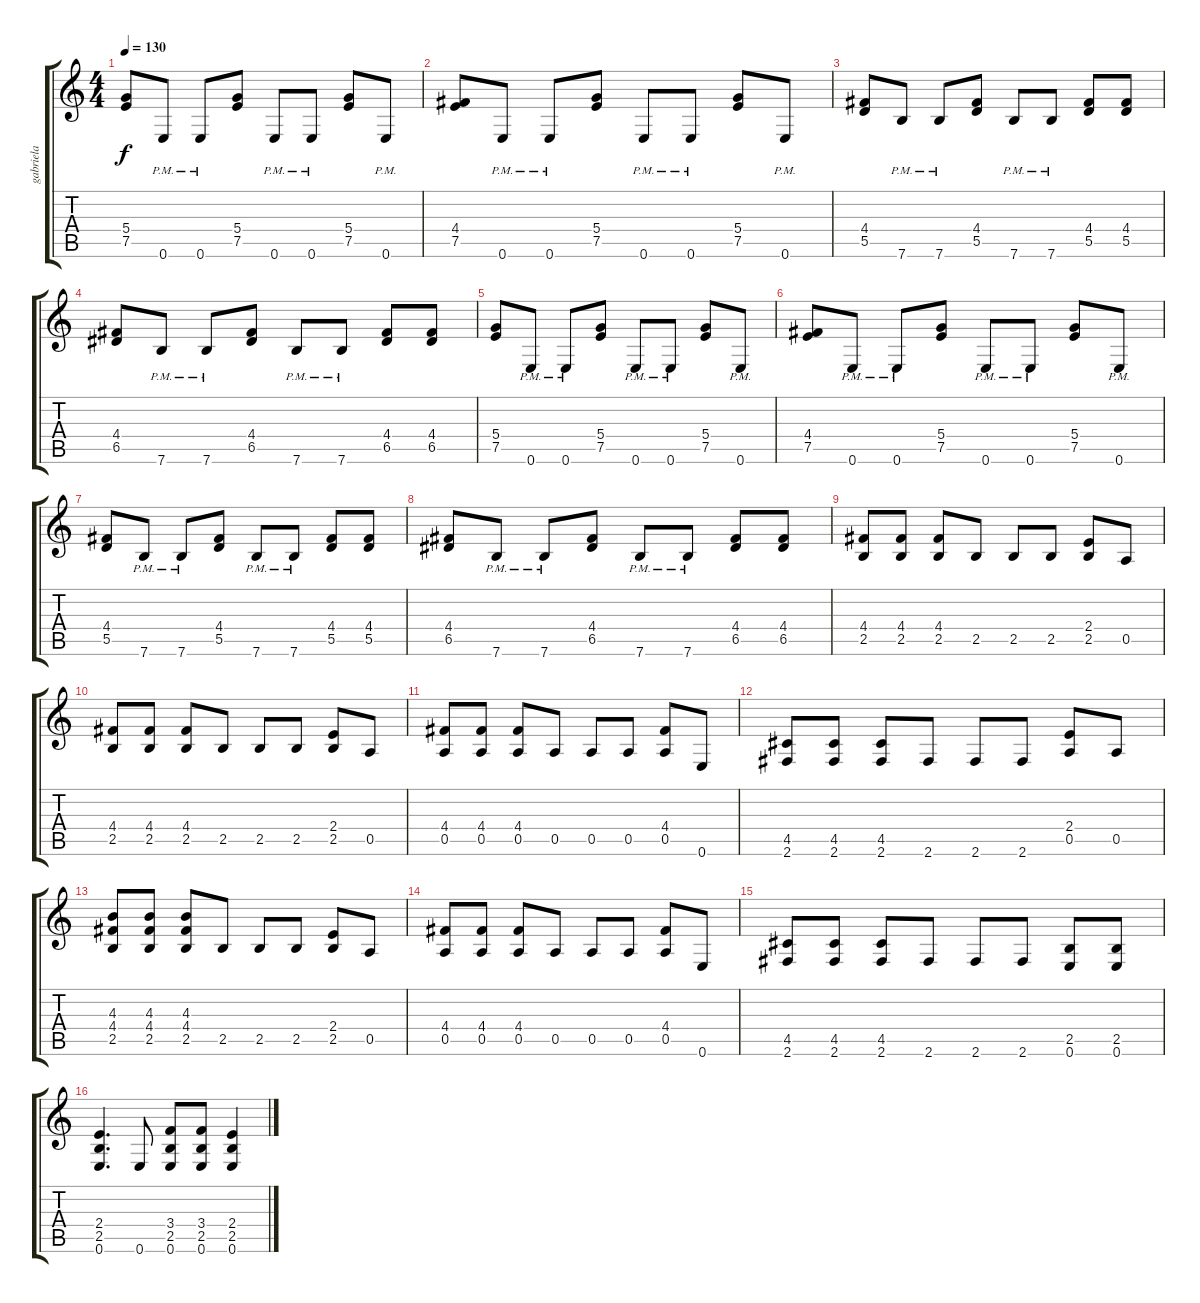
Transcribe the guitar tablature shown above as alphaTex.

\track ("gabriela" "gabriela") {instrument acousticguitarnylon}
\staff {score tabs}
\tuning (E4 B3 G3 D3 A2 E2) {hide}
\ts (4 4)
\tempo 130
\clef g2
\ks c
(5.4 7.5).8{dy f} 0.6{pm}.8 0.6{pm}.8 (5.4 7.5).8 0.6{pm}.8 0.6{pm}.8 (5.4 7.5).8 0.6{pm}.8 |
(4.4 7.5).8 0.6{pm}.8 0.6{pm}.8 (5.4 7.5).8 0.6{pm}.8 0.6{pm}.8 (5.4 7.5).8 0.6{pm}.8 |
(4.4 5.5).8 7.6{pm}.8 7.6{pm}.8 (4.4 5.5).8 7.6{pm}.8 7.6{pm}.8 (4.4 5.5).8 (4.4 5.5).8 |
(4.4 6.5).8 7.6{pm}.8 7.6{pm}.8 (4.4 6.5).8 7.6{pm}.8 7.6{pm}.8 (4.4 6.5).8 (4.4 6.5).8 |
(5.4 7.5).8 0.6{pm}.8 0.6{pm}.8 (5.4 7.5).8 0.6{pm}.8 0.6{pm}.8 (5.4 7.5).8 0.6{pm}.8 |
(4.4 7.5).8 0.6{pm}.8 0.6{pm}.8 (5.4 7.5).8 0.6{pm}.8 0.6{pm}.8 (5.4 7.5).8 0.6{pm}.8 |
(4.4 5.5).8 7.6{pm}.8 7.6{pm}.8 (4.4 5.5).8 7.6{pm}.8 7.6{pm}.8 (4.4 5.5).8 (4.4 5.5).8 |
(4.4 6.5).8 7.6{pm}.8 7.6{pm}.8 (4.4 6.5).8 7.6{pm}.8 7.6{pm}.8 (4.4 6.5).8 (4.4 6.5).8 |
(4.4 2.5).8 (4.4 2.5).8 (4.4 2.5).8 2.5.8 2.5.8 2.5.8 (2.4 2.5).8 0.5.8 |
(4.4 2.5).8 (4.4 2.5).8 (4.4 2.5).8 2.5.8 2.5.8 2.5.8 (2.4 2.5).8 0.5.8 |
(4.4 0.5).8 (4.4 0.5).8 (4.4 0.5).8 0.5.8 0.5.8 0.5.8 (4.4 0.5).8 0.6.8 |
(4.5 2.6).8 (4.5 2.6).8 (4.5 2.6).8 2.6.8 2.6.8 2.6.8 (2.4 0.5).8 0.5.8 |
(4.3 4.4 2.5).8 (4.3 4.4 2.5).8 (4.3 4.4 2.5).8 2.5.8 2.5.8 2.5.8 (2.4 2.5).8 0.5.8 |
(4.4 0.5).8 (4.4 0.5).8 (4.4 0.5).8 0.5.8 0.5.8 0.5.8 (4.4 0.5).8 0.6.8 |
(4.5 2.6).8 (4.5 2.6).8 (4.5 2.6).8 2.6.8 2.6.8 2.6.8 (2.5 0.6).8 (2.5 0.6).8 |
(2.4 2.5 0.6).4{d} 0.6.8 (3.4 2.5 0.6).8 (3.4 2.5 0.6).8 (2.4 2.5 0.6).4
